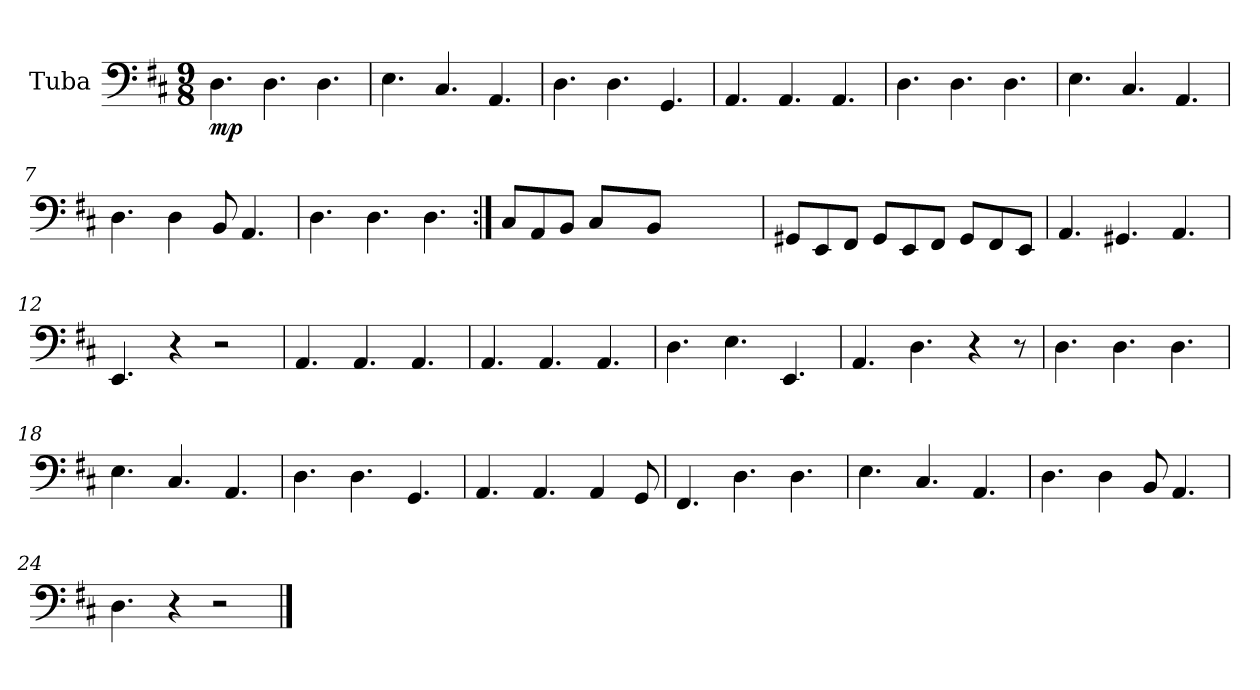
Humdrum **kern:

**kern	**dynam
*part1	*part1
*staff1	*staff1
*I"Tuba	*
*I'Tba.	*
*clefF4	*
*k[f#c#]	*
*M9/8	*
=1	=1
!	!LO:DY:b
4.D\	mp
4.D\	.
4.D\	.
=2	=2
4.E\	.
4.C#/	.
4.AA/	.
=3	=3
4.D\	.
4.D\	.
4.GG/	.
=4	=4
4.AA/	.
4.AA/	.
4.AA/	.
=5	=5
4.D\	.
4.D\	.
4.D\	.
=6	=6
4.E\	.
4.C#/	.
4.AA/	.
=7	=7
4.D\	.
4D\	.
8BB/	.
4.AA/	.
!!LO:LB:g=z
=8	=8
4.D\	.
4.D\	.
4.D\	.
=9:|!	=9:|!
8C#/L	.
8AA/	.
8BB/J	.
8C#/L	.
8AA/yy	.
8BB/J	.
8C#/Lyy	.
8BB/	.
8AA/J	.
=10	=10
8GG#X/L	.
8EE/	.
8FF#/J	.
8GG#/L	.
8EE/	.
8FF#/J	.
8GG#/L	.
8FF#/	.
8EE/J	.
=11	=11
4.AA/	.
4.GG#X/	.
4.AA/	.
=12	=12
4.EE/	.
4r	.
2r	.
=13	=13
4.AA/	.
4.AA/	.
4.AA/	.
!!LO:LB:g=z
=14	=14
4.AA/	.
4.AA/	.
4.AA/	.
=15	=15
4.D\	.
4.E\	.
4.EE/	.
=16	=16
4.AA/	.
4.D\	.
4r	.
8r	.
=17	=17
4.D\	.
4.D\	.
4.D\	.
=18	=18
4.E\	.
4.C#/	.
4.AA/	.
=19	=19
4.D\	.
4.D\	.
4.GG/	.
=20	=20
4.AA/	.
4.AA/	.
4AA/	.
8GG/	.
=21	=21
4.FF#/	.
4.D\	.
4.D\	.
!!LO:LB:g=z
=22	=22
4.E\	.
4.C#/	.
4.AA/	.
=23	=23
4.D\	.
4D\	.
8BB/	.
4.AA/	.
=24	=24
4.D\	.
4r	.
2r	.
==	==
*-	*-
